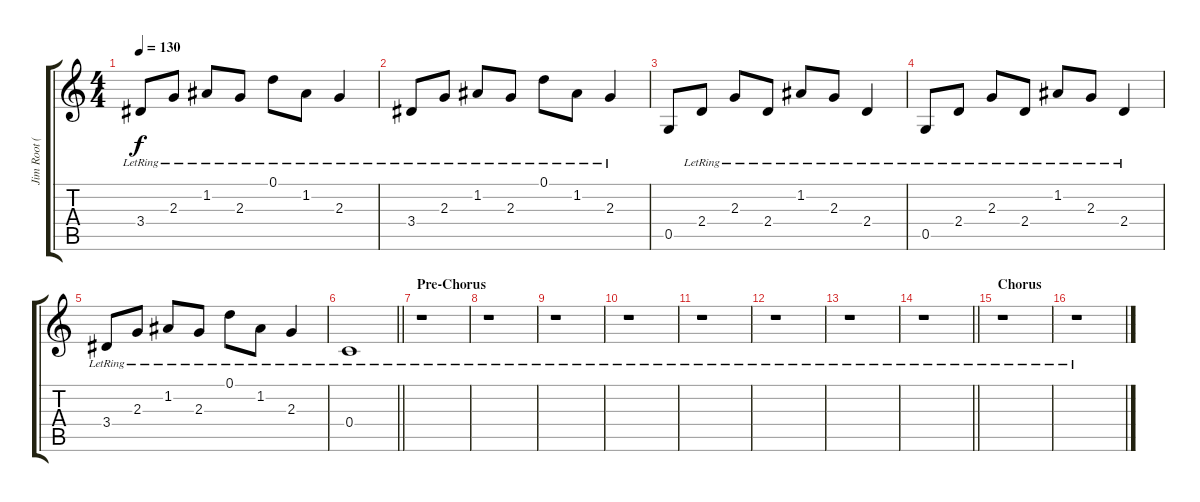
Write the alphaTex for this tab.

\track ("Jim Root (Clean) Rythmic" "Jim Root (") {instrument electricguitarjazz}
\staff {score tabs}
\tuning (D4 A3 F3 C3 G2 C2) {hide}
\ts (4 4)
\tempo 130
\clef g2
\ks c
3.4{lr}.8{dy f} 2.3{lr}.8 1.2{lr}.8 2.3{lr}.8 0.1{lr}.8 1.2{lr}.8 2.3{lr}.4 |
3.4{lr}.8 2.3{lr}.8 1.2{lr}.8 2.3{lr}.8 0.1{lr}.8 1.2{lr}.8 2.3{lr}.4 |
0.5.8 2.4{lr}.8 2.3{lr}.8 2.4{lr}.8 1.2{lr}.8 2.3{lr}.8 2.4{lr}.4 |
0.5{lr}.8 2.4{lr}.8 2.3{lr}.8 2.4{lr}.8 1.2{lr}.8 2.3{lr}.8 2.4{lr}.4 |
3.4{lr}.8 2.3{lr}.8 1.2{lr}.8 2.3{lr}.8 0.1{lr}.8 1.2{lr}.8 2.3{lr}.4 |
\barLineRight lightlight
0.4{lr}.1 |
\section ("" "Pre-Chorus")
r.1 |
r.1 |
r.1 |
r.1 |
r.1 |
r.1 |
r.1 |
\barLineRight lightlight
r.1 |
\section ("" "Chorus")
r.1 |
r.1
